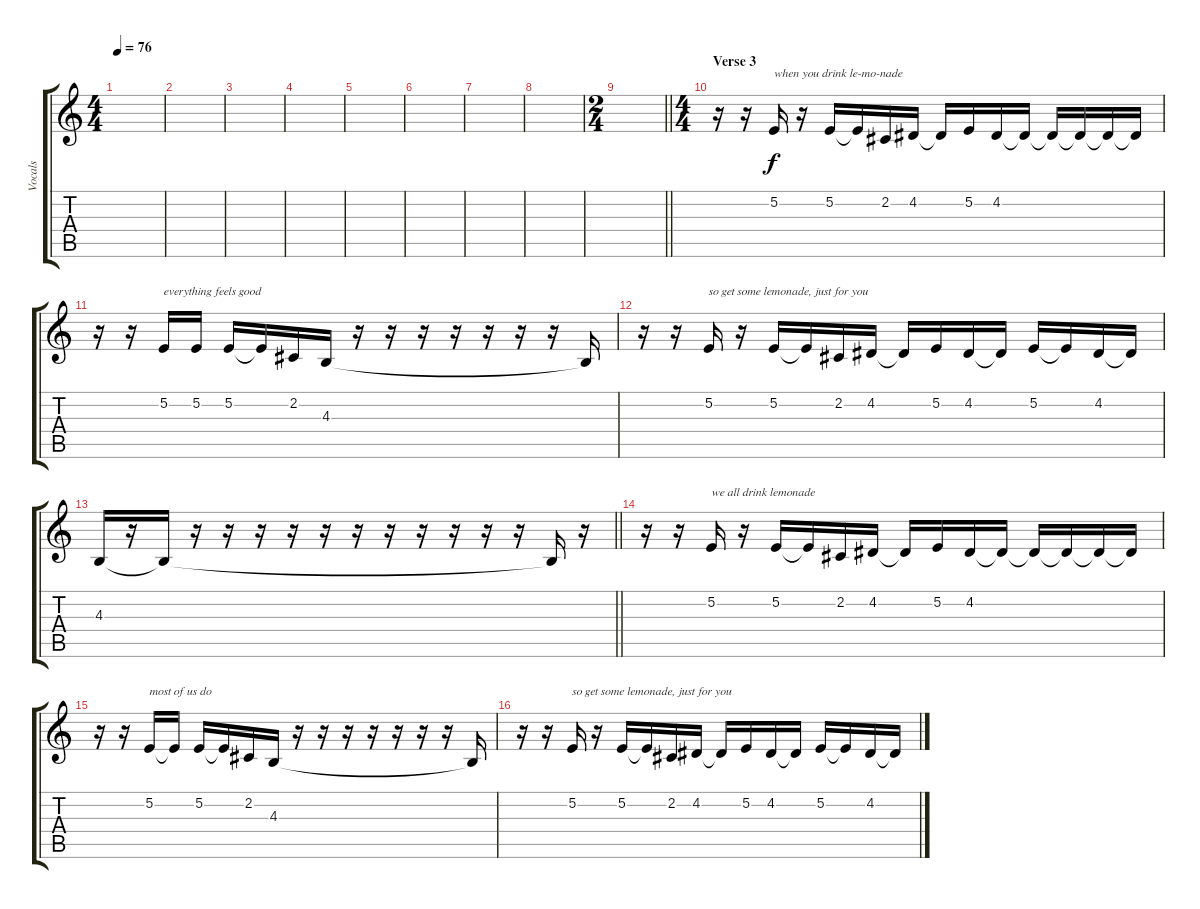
\track ("Vocals" "Vocals") {instrument flute}
\staff {score tabs}
\tuning (E4 B3 G3 D3 A2 E2) {hide}
\ts (4 4)
\tempo 76
\clef g2
\ks c
|
|
|
|
|
|
|
|
\ts (2 4)
\barLineRight lightlight
|
\ts (4 4)
\section ("" "Verse 3")
r.16 r.16 5.2.16{txt "when you drink le-mo-nade"} r.16 5.2.16 5.2{t}.16 2.2.16 4.2.16 4.2{t}.16 5.2.16 4.2.16 4.2{t}.16 4.2{t}.16 4.2{t}.16 4.2{t}.16 4.2{t}.16 |
r.16 r.16 5.2.16{txt "everything feels good"} 5.2.16 5.2.16 5.2{t}.16 2.2.16 4.3.16 r.16 r.16 r.16 r.16 r.16 r.16 r.16 4.3{t}.16 |
r.16 r.16 5.2.16{txt "so get some lemonade, just for you"} r.16 5.2.16 5.2{t}.16 2.2.16 4.2.16 4.2{t}.16 5.2.16 4.2.16 4.2{t}.16 5.2.16 5.2{t}.16 4.2.16 4.2{t}.16 |
\barLineRight lightlight
4.3.16 r.16 4.3{t}.16 r.16 r.16 r.16 r.16 r.16 r.16 r.16 r.16 r.16 r.16 r.16 4.3{t}.16 r.16 |
r.16 r.16 5.2.16{txt "we all drink lemonade"} r.16 5.2.16 5.2{t}.16 2.2.16 4.2.16 4.2{t}.16 5.2.16 4.2.16 4.2{t}.16 4.2{t}.16 4.2{t}.16 4.2{t}.16 4.2{t}.16 |
r.16 r.16 5.2.16{txt "most of us do"} 5.2{t}.16 5.2.16 5.2{t}.16 2.2.16 4.3.16 r.16 r.16 r.16 r.16 r.16 r.16 r.16 4.3{t}.16 |
r.16 r.16 5.2.16{txt "so get some lemonade, just for you"} r.16 5.2.16 5.2{t}.16 2.2.16 4.2.16 4.2{t}.16 5.2.16 4.2.16 4.2{t}.16 5.2.16 5.2{t}.16 4.2.16 4.2{t}.16
